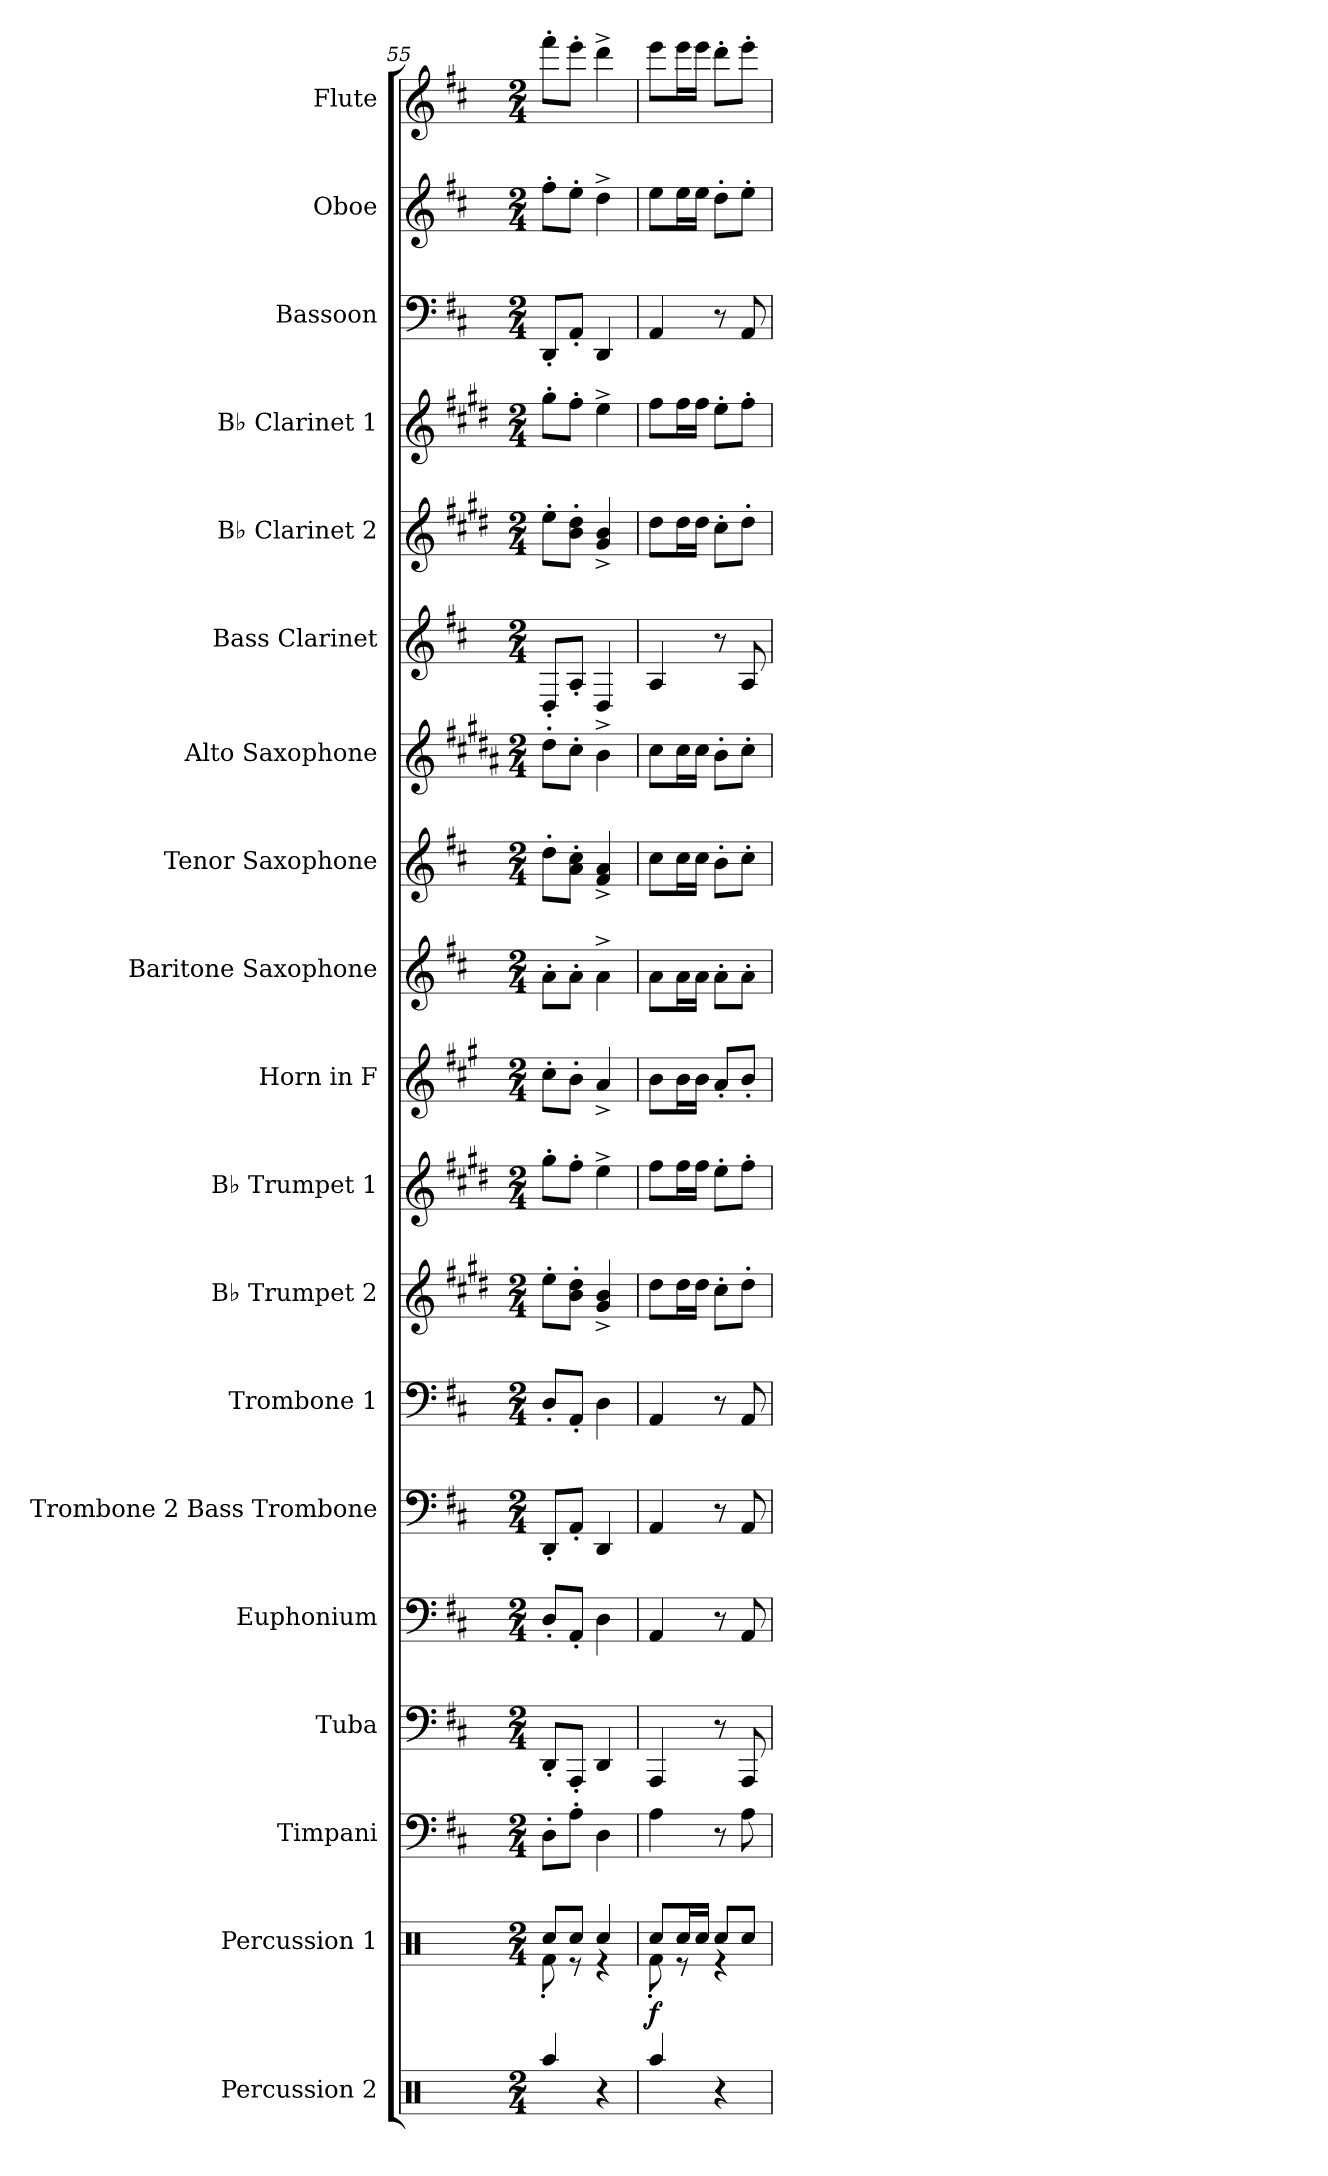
**kern	**kern	**dynam	**kern	**kern	**kern	**kern	**kern	**kern	**kern	**kern	**kern	**kern	**kern	**kern	**kern	**kern	**kern	**kern	**kern
*part19	*part18	*part18	*part17	*part16	*part15	*part14	*part13	*part12	*part11	*part10	*part9	*part8	*part7	*part6	*part5	*part4	*part3	*part2	*part1
*staff19	*staff18	*staff18	*staff17	*staff16	*staff15	*staff14	*staff13	*staff12	*staff11	*staff10	*staff9	*staff8	*staff7	*staff6	*staff5	*staff4	*staff3	*staff2	*staff1
*I"Percussion 2	*I"Percussion 1	*	*I"Timpani	*I"Tuba	*I"Euphonium	*I"Trombone 2 Bass Trombone	*I"Trombone 1	*I"B♭ Trumpet 2	*I"B♭ Trumpet 1	*I"Horn in F	*I"Baritone Saxophone	*I"Tenor Saxophone	*I"Alto Saxophone	*I"Bass Clarinet	*I"B♭ Clarinet 2	*I"B♭ Clarinet 1	*I"Bassoon	*I"Oboe	*I"Flute
*I'Perc. 2	*I'Perc. 1	*	*I'Timp.	*I'Tba.	*I'Euph.	*I'Tbn. 2 B. Tbn.	*I'Tbn. 1	*I'B♭ Tpt. 2	*I'B♭ Tpt. 1	*	*I'Bar. Sax.	*I'T. Sax.	*I'A. Sax.	*I'B. Cl.	*I'B♭ Cl. 2	*I'B♭ Cl. 1	*I'Bsn.	*I'Ob.	*I'Fl.
*clefX	*clefX	*	*clefF4	*clefF4	*clefF4	*clefF4	*clefF4	*clefG2	*clefG2	*clefG2	*clefG2	*clefG2	*clefG2	*clefG2	*clefG2	*clefG2	*clefF4	*clefG2	*clefG2
*	*	*	*	*	*	*	*	*ITrd1c2	*ITrd1c2	*ITrd4c7	*ITrd12c21	*ITrd8c14	*ITrd5c9	*ITrd8c14	*ITrd1c2	*ITrd1c2	*	*	*
*k[]	*k[]	*	*k[f#c#]	*k[f#c#]	*k[f#c#]	*k[f#c#]	*k[f#c#]	*k[f#c#]	*k[f#c#]	*k[f#c#]	*k[f#c#]	*k[f#c#]	*k[f#c#]	*k[f#c#]	*k[f#c#]	*k[f#c#]	*k[f#c#]	*k[f#c#]	*k[f#c#]
*M2/4	*M2/4	*	*M2/4	*M2/4	*M2/4	*M2/4	*M2/4	*M2/4	*M2/4	*M2/4	*M2/4	*M2/4	*M2/4	*M2/4	*M2/4	*M2/4	*M2/4	*M2/4	*M2/4
=55	=55	=55	=55	=55	=55	=55	=55	=55	=55	=55	=55	=55	=55	=55	=55	=55	=55	=55	=55
*	*^	*	*	*	*	*	*	*	*	*	*	*	*	*	*	*	*	*	*
4Raa/	8Rcc/L	8Rf'\	.	8D'\L	8DD'/L	8D'/L	8DD'/L	8D'/L	8dd'\L	8ff#'\L	8f#'\L	8A'\L	8d'\L	8f#'\L	8DD'/L	8dd'\L	8ff#'\L	8DD'/L	8ff#'\L	8fff#'\L
.	8Rcc/J	8r	.	8A'\J	8AAA'/J	8AA'/J	8AA'/J	8AA'/J	8a\' 8cc#\'J	8ee'\J	8e'\J	8A'\J	8A\' 8c#\'J	8e'\J	8AA'/J	8a\' 8cc#\'J	8ee'\J	8AA'/J	8ee'\J	8eee'\J
4r	4Rcc/	4r	.	4D\	4DD/	4D\	4DD/	4D\	4f#/^ 4a/^	4dd^\	4d^/	4A^\	4F#/^ 4A/^	4d^\	4DD/	4f#/^ 4a/^	4dd^\	4DD/	4dd^\	4ddd^\
=56	=56	=56	=56	=56	=56	=56	=56	=56	=56	=56	=56	=56	=56	=56	=56	=56	=56	=56	=56	=56
!	!	!	!LO:DY:b	!	!	!	!	!	!	!	!	!	!	!	!	!	!	!	!	!
4Raa/	8Rcc/L	8Rf'\	f	4A\	4AAA/	4AA/	4AA/	4AA/	8cc#\L	8ee\L	8e\L	8A\L	8c#\L	8e\L	4AA/	8cc#\L	8ee\L	4AA/	8ee\L	8eee\L
.	16Rcc/L	8r	.	.	.	.	.	.	16cc#\L	16ee\L	16e\L	16A\L	16c#\L	16e\L	.	16cc#\L	16ee\L	.	16ee\L	16eee\L
.	16Rcc/JJ	.	.	.	.	.	.	.	16cc#\JJ	16ee\JJ	16e\JJ	16A\JJ	16c#\JJ	16e\JJ	.	16cc#\JJ	16ee\JJ	.	16ee\JJ	16eee\JJ
4r	8Rcc/L	4r	.	8r	8r	8r	8r	8r	8b'\L	8dd'\L	8d'/L	8A'\L	8B'\L	8d'\L	8r	8b'\L	8dd'\L	8r	8dd'\L	8ddd'\L
.	8Rcc/J	.	.	8A\	8AAA/	8AA/	8AA/	8AA/	8cc#'\J	8ee'\J	8e'/J	8A'\J	8c#'\J	8e'\J	8AA/	8cc#'\J	8ee'\J	8AA/	8ee'\J	8eee'\J
*	*v	*v	*	*	*	*	*	*	*	*	*	*	*	*	*	*	*	*	*	*
=	=	=	=	=	=	=	=	=	=	=	=	=	=	=	=	=	=	=	=
*-	*-	*-	*-	*-	*-	*-	*-	*-	*-	*-	*-	*-	*-	*-	*-	*-	*-	*-	*-
